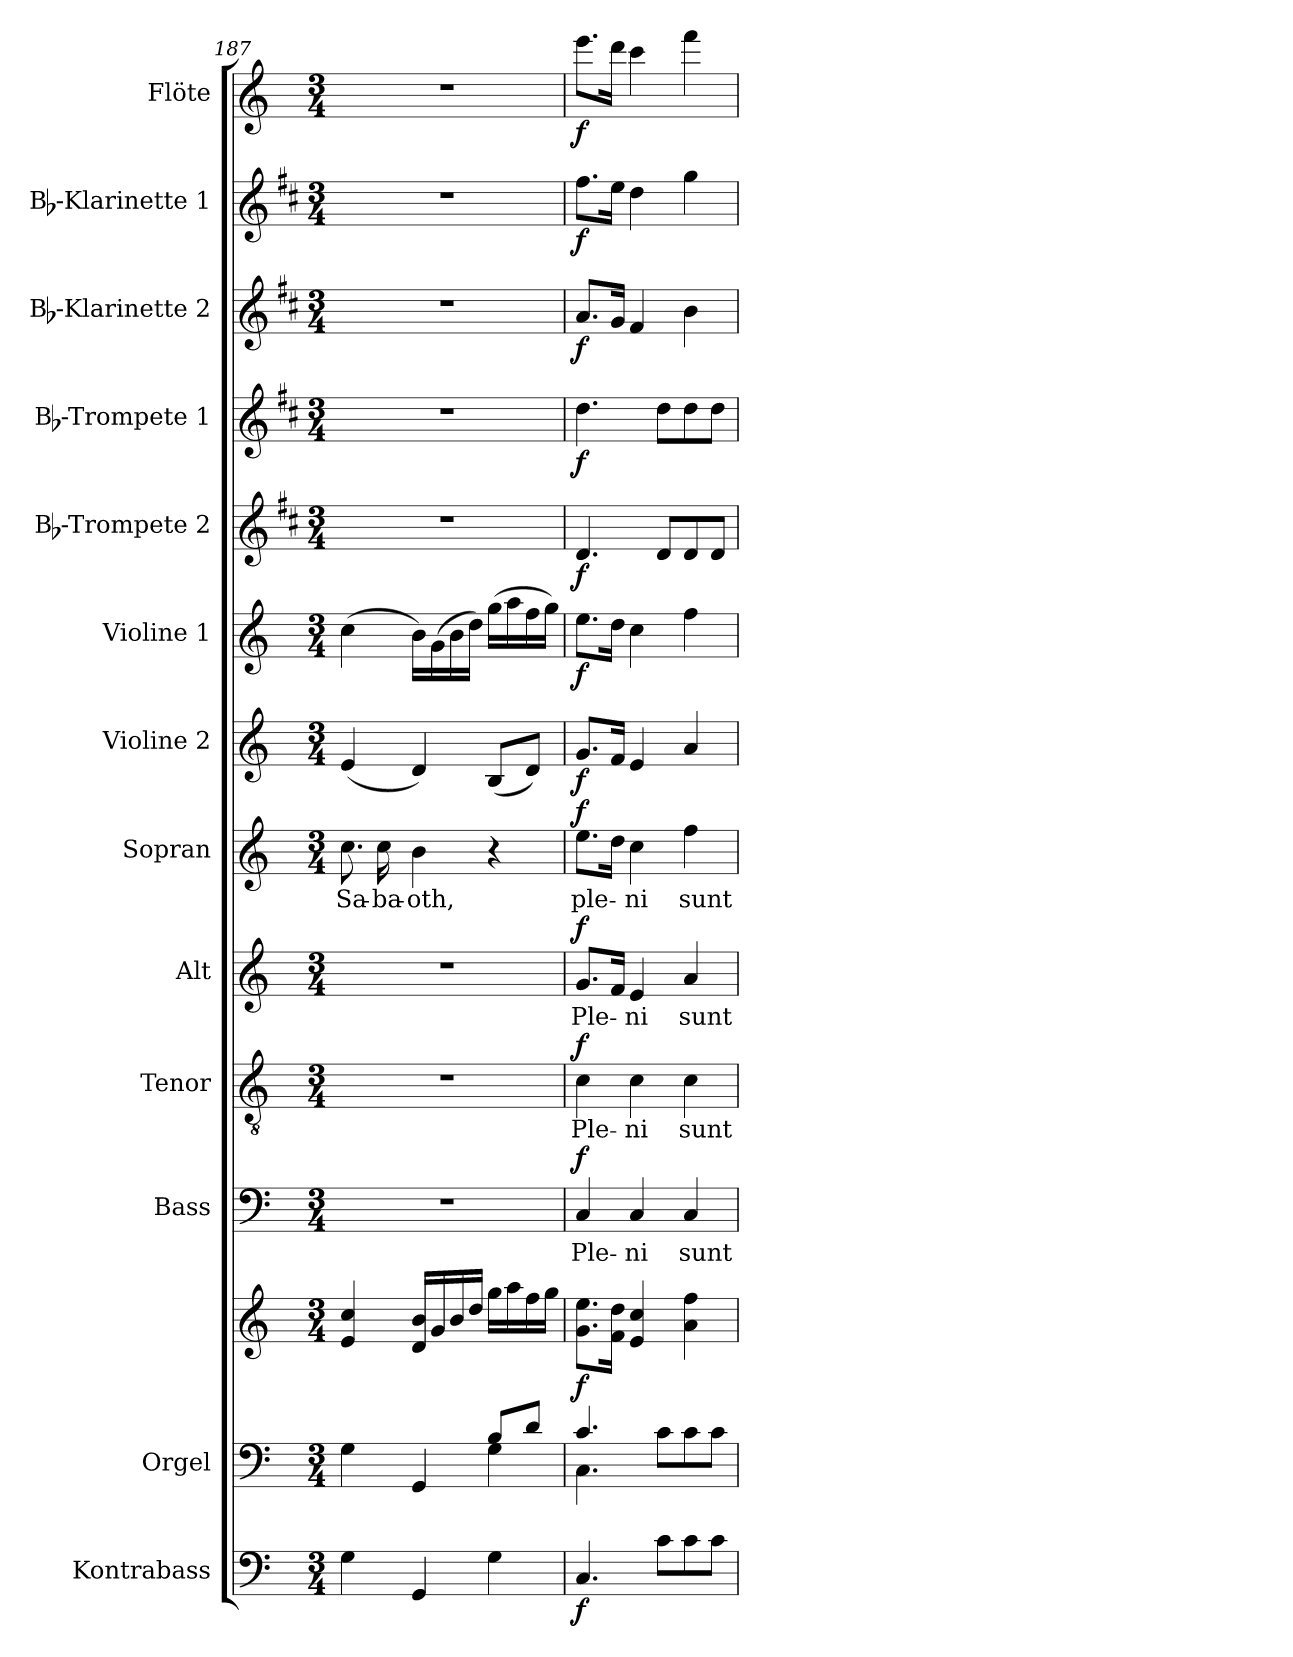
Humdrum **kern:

**kern	**dynam	**kern	**kern	**dynam	**kern	**text	**dynam	**kern	**text	**dynam	**kern	**text	**dynam	**kern	**text	**dynam	**kern	**dynam	**kern	**dynam	**kern	**dynam	**kern	**dynam	**kern	**dynam	**kern	**dynam	**kern	**dynam
*part13	*part13	*part12	*part12	*part12	*part11	*part11	*part11	*part10	*part10	*part10	*part9	*part9	*part9	*part8	*part8	*part8	*part7	*part7	*part6	*part6	*part5	*part5	*part4	*part4	*part3	*part3	*part2	*part2	*part1	*part1
*staff14	*staff14	*staff13	*staff12	*staff12/13	*staff11	*staff11	*staff11	*staff10	*staff10	*staff10	*staff9	*staff9	*staff9	*staff8	*staff8	*staff8	*staff7	*staff7	*staff6	*staff6	*staff5	*staff5	*staff4	*staff4	*staff3	*staff3	*staff2	*staff2	*staff1	*staff1
*I"Kontrabass	*	*I"Orgel	*	*	*I"Bass	*	*	*I"Tenor	*	*	*I"Alt	*	*	*I"Sopran	*	*	*I"Violine 2	*	*I"Violine 1	*	*I"Bb-Trompete 2	*	*I"Bb-Trompete 1	*	*I"Bb-Klarinette 2	*	*I"Bb-Klarinette 1	*	*I"Flöte	*
*I'Kb.	*	*I'Org.	*	*	*I'B.	*	*	*I'T.	*	*	*I'A.	*	*	*I'S.	*	*	*I'Vl. 2	*	*I'Vl. 1	*	*I'Bb Trp. 2	*	*I'Bb Trp. 1	*	*I'Bb Kl. 2	*	*I'Bb Kl. 1	*	*I'Fl.	*
*clefF4	*	*clefF4	*clefG2	*	*clefF4	*	*	*clefGv2	*	*	*clefG2	*	*	*clefG2	*	*	*clefG2	*	*clefG2	*	*clefG2	*	*clefG2	*	*clefG2	*	*clefG2	*	*clefG2	*
*ITrd7c12	*	*	*	*	*	*	*	*	*	*	*	*	*	*	*	*	*	*	*	*	*ITrd1c2	*	*ITrd1c2	*	*ITrd1c2	*	*ITrd1c2	*	*	*
*k[]	*	*k[]	*k[]	*	*k[]	*	*	*k[]	*	*	*k[]	*	*	*k[]	*	*	*k[]	*	*k[]	*	*k[]	*	*k[]	*	*k[]	*	*k[]	*	*k[]	*
*C:	*	*C:	*C:	*	*C:	*	*	*C:	*	*	*C:	*	*	*C:	*	*	*C:	*	*C:	*	*C:	*	*C:	*	*C:	*	*C:	*	*C:	*
*M3/4	*	*M3/4	*M3/4	*	*M3/4	*	*	*M3/4	*	*	*M3/4	*	*	*M3/4	*	*	*M3/4	*	*M3/4	*	*M3/4	*	*M3/4	*	*M3/4	*	*M3/4	*	*M3/4	*
=187	=187	=187	=187	=187	=187	=187	=187	=187	=187	=187	=187	=187	=187	=187	=187	=187	=187	=187	=187	=187	=187	=187	=187	=187	=187	=187	=187	=187	=187	=187
*	*	*^	*	*	*	*	*	*	*	*	*	*	*	*	*	*	*	*	*	*	*	*	*	*	*	*	*	*	*	*
!	!	!	!	!	!	!	!	!	!	!	!	!	!	!	!	!LO:LY:b	!	!	!	!	!	!	!	!	!	!	!	!	!	!	!
4GG\	.	4G\	2ryy	4e/ 4cc/	.	2.r	.	.	2.r	.	.	2.r	.	.	8.cc\	Sa-	.	(<4e/	.	(>4cc\	.	2.r	.	2.r	.	2.r	.	2.r	.	2.r	.
!	!	!	!	!	!	!	!	!	!	!	!	!	!	!	!	!LO:LY:b	!	!	!	!	!	!	!	!	!	!	!	!	!	!	!
.	.	.	.	.	.	.	.	.	.	.	.	.	.	.	16cc\	-ba-	.	.	.	.	.	.	.	.	.	.	.	.	.	.	.
!	!	!	!	!	!	!	!	!	!	!	!	!	!	!	!	!LO:LY:b	!	!	!	!	!	!	!	!	!	!	!	!	!	!	!
4GGG/	.	4GG/	.	16d/ 16b/LL	.	.	.	.	.	.	.	.	.	.	4b\	-oth,	.	4d/)	.	16b\LL)	.	.	.	.	.	.	.	.	.	.	.
.	.	.	.	16g/	.	.	.	.	.	.	.	.	.	.	.	.	.	.	.	(>16g\	.	.	.	.	.	.	.	.	.	.	.
.	.	.	.	16b/	.	.	.	.	.	.	.	.	.	.	.	.	.	.	.	16b\	.	.	.	.	.	.	.	.	.	.	.
.	.	.	.	16dd/JJ	.	.	.	.	.	.	.	.	.	.	.	.	.	.	.	16dd\JJ)	.	.	.	.	.	.	.	.	.	.	.
4GG\	.	8B/L	4G\	16gg\LL	.	.	.	.	.	.	.	.	.	.	4r	.	.	(<8B/L	.	(>16gg\LL	.	.	.	.	.	.	.	.	.	.	.
.	.	.	.	16aa\	.	.	.	.	.	.	.	.	.	.	.	.	.	.	.	16aa\	.	.	.	.	.	.	.	.	.	.	.
.	.	8d/J	.	16ff\	.	.	.	.	.	.	.	.	.	.	.	.	.	8d/J)	.	16ff\	.	.	.	.	.	.	.	.	.	.	.
.	.	.	.	16gg\JJ	.	.	.	.	.	.	.	.	.	.	.	.	.	.	.	16gg\JJ)	.	.	.	.	.	.	.	.	.	.	.
=188	=188	=188	=188	=188	=188	=188	=188	=188	=188	=188	=188	=188	=188	=188	=188	=188	=188	=188	=188	=188	=188	=188	=188	=188	=188	=188	=188	=188	=188	=188	=188
!	!LO:DY:b	!	!	!	!LO:DY:b	!	!LO:LY:b	!LO:DY:a	!	!LO:LY:b	!LO:DY:a	!	!LO:LY:b	!LO:DY:a	!	!LO:LY:b	!LO:DY:a	!	!LO:DY:b	!	!LO:DY:b	!	!LO:DY:b	!	!LO:DY:b	!	!LO:DY:b	!	!LO:DY:b	!	!LO:DY:b
4.CC/	f	4.c/	4.C\	8.g\ 8.ee\L	f	4C/	Ple-	f	4c\	Ple-	f	8.g/L	Ple-	f	8.ee\L	ple-	f	8.g/L	f	8.ee\L	f	4.c/	f	4.cc\	f	8.g/L	f	8.ee\L	f	8.eee\L	f
.	.	.	.	16f\ 16dd\Jk	.	.	.	.	.	.	.	16f/Jk	.	.	16dd\Jk	.	.	16f/Jk	.	16dd\Jk	.	.	.	.	.	16f/Jk	.	16dd\Jk	.	16ddd\Jk	.
!	!	!	!	!	!	!	!LO:LY:b	!	!	!LO:LY:b	!	!	!LO:LY:b	!	!	!LO:LY:b	!	!	!	!	!	!	!	!	!	!	!	!	!	!	!
.	.	.	.	4e/ 4cc/	.	4C/	-ni	.	4c\	-ni	.	4e/	-ni	.	4cc\	-ni	.	4e/	.	4cc\	.	.	.	.	.	4e/	.	4cc\	.	4ccc\	.
8C\L	.	8c\L	4.ryy	.	.	.	.	.	.	.	.	.	.	.	.	.	.	.	.	.	.	8c/L	.	8cc\L	.	.	.	.	.	.	.
!	!	!	!	!	!	!	!LO:LY:b	!	!	!LO:LY:b	!	!	!LO:LY:b	!	!	!LO:LY:b	!	!	!	!	!	!	!	!	!	!	!	!	!	!	!
8C\	.	8c\	.	4a\ 4ff\	.	4C/	sunt	.	4c\	sunt	.	4a/	sunt	.	4ff\	sunt	.	4a/	.	4ff\	.	8c/	.	8cc\	.	4a\	.	4ff\	.	4fff\	.
8C\J	.	8c\J	.	.	.	.	.	.	.	.	.	.	.	.	.	.	.	.	.	.	.	8c/J	.	8cc\J	.	.	.	.	.	.	.
*	*	*v	*v	*	*	*	*	*	*	*	*	*	*	*	*	*	*	*	*	*	*	*	*	*	*	*	*	*	*	*	*
=	=	=	=	=	=	=	=	=	=	=	=	=	=	=	=	=	=	=	=	=	=	=	=	=	=	=	=	=	=	=
*-	*-	*-	*-	*-	*-	*-	*-	*-	*-	*-	*-	*-	*-	*-	*-	*-	*-	*-	*-	*-	*-	*-	*-	*-	*-	*-	*-	*-	*-	*-
